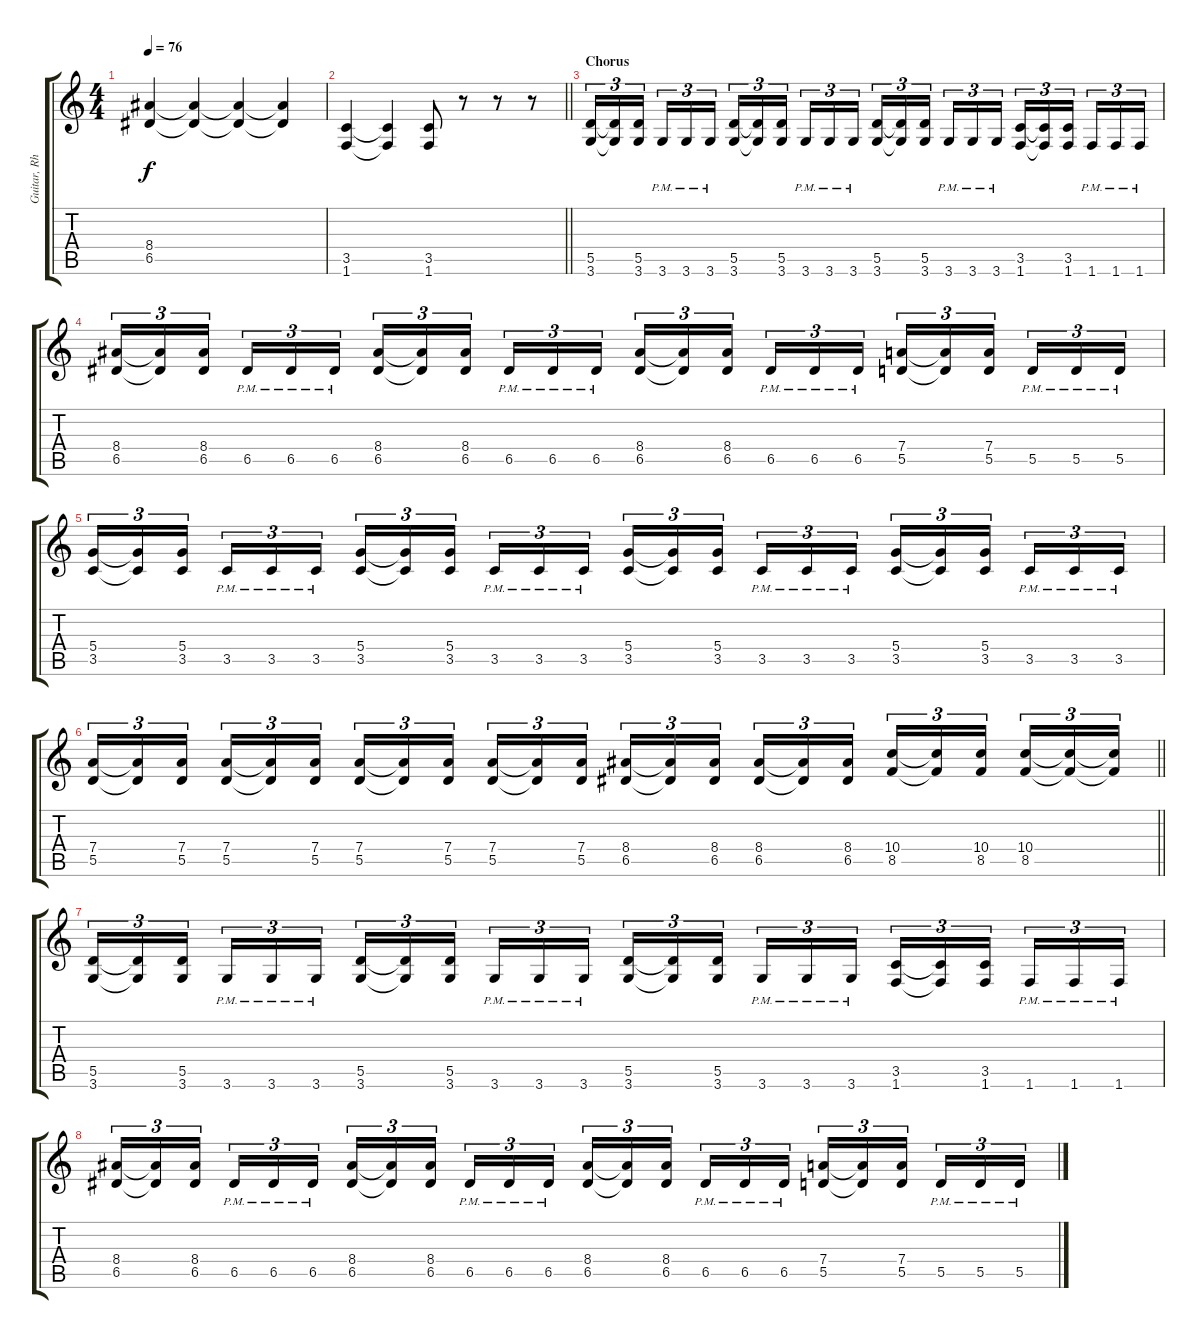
\track ("Guitar, Rhythm" "Guitar, Rh") {instrument overdrivenguitar}
\staff {score tabs}
\tuning (E4 B3 G3 D3 A2 E2) {hide}
\ts (4 4)
\tempo 76
\clef g2
\ks c
(8.4 6.5).4{dy f} (8.4{t} 6.5{t}).4 (8.4{t} 6.5{t}).4 (8.4{t} 6.5{t}).4 |
\barLineRight lightlight
(3.5 1.6).4 (3.5{t} 1.6{t}).4 (3.5 1.6).8 r.8 r.8 r.8 |
\section ("" "Chorus")
(5.5 3.6).16{tu (3 2)} (5.5{t} 3.6{t}).16{tu (3 2)} (5.5 3.6).16{tu (3 2) beam splitsecondary} 3.6{pm}.16{tu (3 2)} 3.6{pm}.16{tu (3 2)} 3.6{pm}.16{tu (3 2)} (5.5 3.6).16{tu (3 2)} (5.5{t} 3.6{t}).16{tu (3 2)} (5.5 3.6).16{tu (3 2) beam splitsecondary} 3.6{pm}.16{tu (3 2)} 3.6{pm}.16{tu (3 2)} 3.6{pm}.16{tu (3 2)} (5.5 3.6).16{tu (3 2)} (5.5{t} 3.6{t}).16{tu (3 2)} (5.5 3.6).16{tu (3 2) beam splitsecondary} 3.6{pm}.16{tu (3 2)} 3.6{pm}.16{tu (3 2)} 3.6{pm}.16{tu (3 2)} (3.5 1.6).16{tu (3 2)} (3.5{t} 1.6{t}).16{tu (3 2)} (3.5 1.6).16{tu (3 2) beam splitsecondary} 1.6{pm}.16{tu (3 2)} 1.6{pm}.16{tu (3 2)} 1.6{pm}.16{tu (3 2)} |
(8.4 6.5).16{tu (3 2)} (8.4{t} 6.5{t}).16{tu (3 2)} (8.4 6.5).16{tu (3 2) beam splitsecondary} 6.5{pm}.16{tu (3 2)} 6.5{pm}.16{tu (3 2)} 6.5{pm}.16{tu (3 2)} (8.4 6.5).16{tu (3 2)} (8.4{t} 6.5{t}).16{tu (3 2)} (8.4 6.5).16{tu (3 2) beam splitsecondary} 6.5{pm}.16{tu (3 2)} 6.5{pm}.16{tu (3 2)} 6.5{pm}.16{tu (3 2)} (8.4 6.5).16{tu (3 2)} (8.4{t} 6.5{t}).16{tu (3 2)} (8.4 6.5).16{tu (3 2) beam splitsecondary} 6.5{pm}.16{tu (3 2)} 6.5{pm}.16{tu (3 2)} 6.5{pm}.16{tu (3 2)} (7.4 5.5).16{tu (3 2)} (7.4{t} 5.5{t}).16{tu (3 2)} (7.4 5.5).16{tu (3 2) beam splitsecondary} 5.5{pm}.16{tu (3 2)} 5.5{pm}.16{tu (3 2)} 5.5{pm}.16{tu (3 2)} |
(5.4 3.5).16{tu (3 2)} (5.4{t} 3.5{t}).16{tu (3 2)} (5.4 3.5).16{tu (3 2) beam splitsecondary} 3.5{pm}.16{tu (3 2)} 3.5{pm}.16{tu (3 2)} 3.5{pm}.16{tu (3 2)} (5.4 3.5).16{tu (3 2)} (5.4{t} 3.5{t}).16{tu (3 2)} (5.4 3.5).16{tu (3 2) beam splitsecondary} 3.5{pm}.16{tu (3 2)} 3.5{pm}.16{tu (3 2)} 3.5{pm}.16{tu (3 2)} (5.4 3.5).16{tu (3 2)} (5.4{t} 3.5{t}).16{tu (3 2)} (5.4 3.5).16{tu (3 2) beam splitsecondary} 3.5{pm}.16{tu (3 2)} 3.5{pm}.16{tu (3 2)} 3.5{pm}.16{tu (3 2)} (5.4 3.5).16{tu (3 2)} (5.4{t} 3.5{t}).16{tu (3 2)} (5.4 3.5).16{tu (3 2) beam splitsecondary} 3.5{pm}.16{tu (3 2)} 3.5{pm}.16{tu (3 2)} 3.5{pm}.16{tu (3 2)} |
\barLineRight lightlight
(7.4 5.5).16{tu (3 2)} (7.4{t} 5.5{t}).16{tu (3 2)} (7.4 5.5).16{tu (3 2) beam splitsecondary} (7.4 5.5).16{tu (3 2)} (7.4{t} 5.5{t}).16{tu (3 2)} (7.4 5.5).16{tu (3 2)} (7.4 5.5).16{tu (3 2)} (7.4{t} 5.5{t}).16{tu (3 2)} (7.4 5.5).16{tu (3 2) beam splitsecondary} (7.4 5.5).16{tu (3 2)} (7.4{t} 5.5{t}).16{tu (3 2)} (7.4 5.5).16{tu (3 2)} (8.4 6.5).16{tu (3 2)} (8.4{t} 6.5{t}).16{tu (3 2)} (8.4 6.5).16{tu (3 2) beam splitsecondary} (8.4 6.5).16{tu (3 2)} (8.4{t} 6.5{t}).16{tu (3 2)} (8.4 6.5).16{tu (3 2)} (10.4 8.5).16{tu (3 2)} (10.4{t} 8.5{t}).16{tu (3 2)} (10.4 8.5).16{tu (3 2) beam splitsecondary} (10.4 8.5).16{tu (3 2)} (10.4{t} 8.5{t}).16{tu (3 2)} (10.4{t} 8.5{t}).16{tu (3 2)} |
(5.5 3.6).16{tu (3 2)} (5.5{t} 3.6{t}).16{tu (3 2)} (5.5 3.6).16{tu (3 2) beam splitsecondary} 3.6{pm}.16{tu (3 2)} 3.6{pm}.16{tu (3 2)} 3.6{pm}.16{tu (3 2)} (5.5 3.6).16{tu (3 2)} (5.5{t} 3.6{t}).16{tu (3 2)} (5.5 3.6).16{tu (3 2) beam splitsecondary} 3.6{pm}.16{tu (3 2)} 3.6{pm}.16{tu (3 2)} 3.6{pm}.16{tu (3 2)} (5.5 3.6).16{tu (3 2)} (5.5{t} 3.6{t}).16{tu (3 2)} (5.5 3.6).16{tu (3 2) beam splitsecondary} 3.6{pm}.16{tu (3 2)} 3.6{pm}.16{tu (3 2)} 3.6{pm}.16{tu (3 2)} (3.5 1.6).16{tu (3 2)} (3.5{t} 1.6{t}).16{tu (3 2)} (3.5 1.6).16{tu (3 2) beam splitsecondary} 1.6{pm}.16{tu (3 2)} 1.6{pm}.16{tu (3 2)} 1.6{pm}.16{tu (3 2)} |
(8.4 6.5).16{tu (3 2)} (8.4{t} 6.5{t}).16{tu (3 2)} (8.4 6.5).16{tu (3 2) beam splitsecondary} 6.5{pm}.16{tu (3 2)} 6.5{pm}.16{tu (3 2)} 6.5{pm}.16{tu (3 2)} (8.4 6.5).16{tu (3 2)} (8.4{t} 6.5{t}).16{tu (3 2)} (8.4 6.5).16{tu (3 2) beam splitsecondary} 6.5{pm}.16{tu (3 2)} 6.5{pm}.16{tu (3 2)} 6.5{pm}.16{tu (3 2)} (8.4 6.5).16{tu (3 2)} (8.4{t} 6.5{t}).16{tu (3 2)} (8.4 6.5).16{tu (3 2) beam splitsecondary} 6.5{pm}.16{tu (3 2)} 6.5{pm}.16{tu (3 2)} 6.5{pm}.16{tu (3 2)} (7.4 5.5).16{tu (3 2)} (7.4{t} 5.5{t}).16{tu (3 2)} (7.4 5.5).16{tu (3 2) beam splitsecondary} 5.5{pm}.16{tu (3 2)} 5.5{pm}.16{tu (3 2)} 5.5{pm}.16{tu (3 2)}
